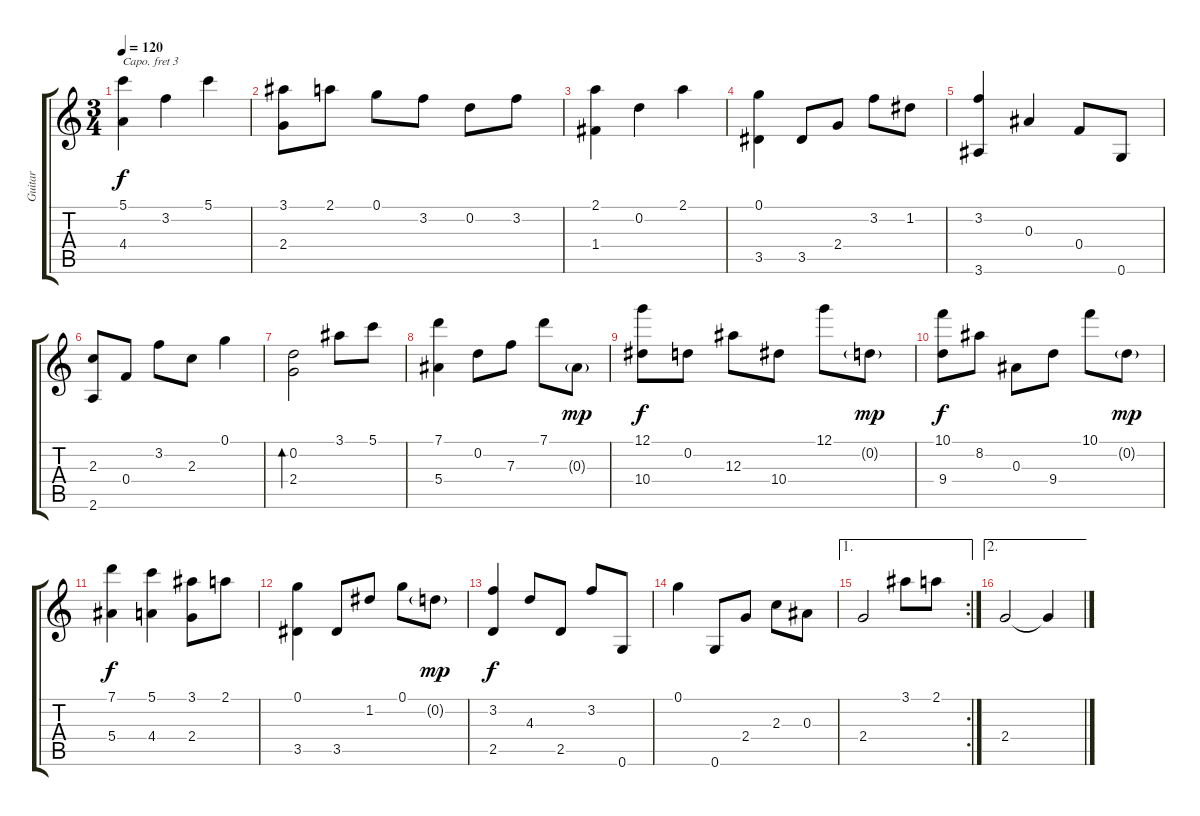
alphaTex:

\track ("Guitar" "Guitar") {instrument acousticguitarsteel}
\staff {score tabs}
\capo 3
\tuning (E4 B3 G3 D3 A2 E2) {hide}
\ts (3 4)
\tempo 120
\clef g2
\ks c
(5.1 4.4).4{dy f} 3.2.4 5.1.4 |
(3.1 2.4).8 2.1.8 0.1.8 3.2.8 0.2.8 3.2.8 |
(2.1 1.4).4 0.2.4 2.1.4 |
(0.1 3.5).4 3.5.8 2.4.8 3.2.8 1.2.8 |
(3.2 3.6).4 0.3.4 0.4.8 0.6.8 |
(2.3 2.6).8 0.4.8 3.2.8 2.3.8 0.1.4 |
(0.2 2.4).2{bd 240} 3.1.8 5.1.8 |
(7.1 5.4).4 0.2.8 7.3.8 7.1.8 0.3{g}.8{dy mp} |
(12.1 10.4).8{dy f} 0.2.8 12.3.8 10.4.8 12.1.8 0.2{g}.8{dy mp} |
(10.1 9.4).8{dy f} 8.2.8 0.3.8 9.4.8 10.1.8 0.2{g}.8{dy mp} |
(7.1 5.4).4{dy f} (5.1 4.4).4 (3.1 2.4).8 2.1.8 |
(0.1 3.5).4 3.5.8 1.2.8 0.1.8 0.2{g}.8{dy mp} |
(3.2 2.5).4{dy f} 4.3.8 2.5.8 3.2.8 0.6.8 |
0.1.4 0.6.8 2.4.8 2.3.8 0.3.8 |
\ae 1
\rc 2
2.4.2 3.1.8 2.1.8 |
\ae 2
2.4.2 2.4{t}.4
